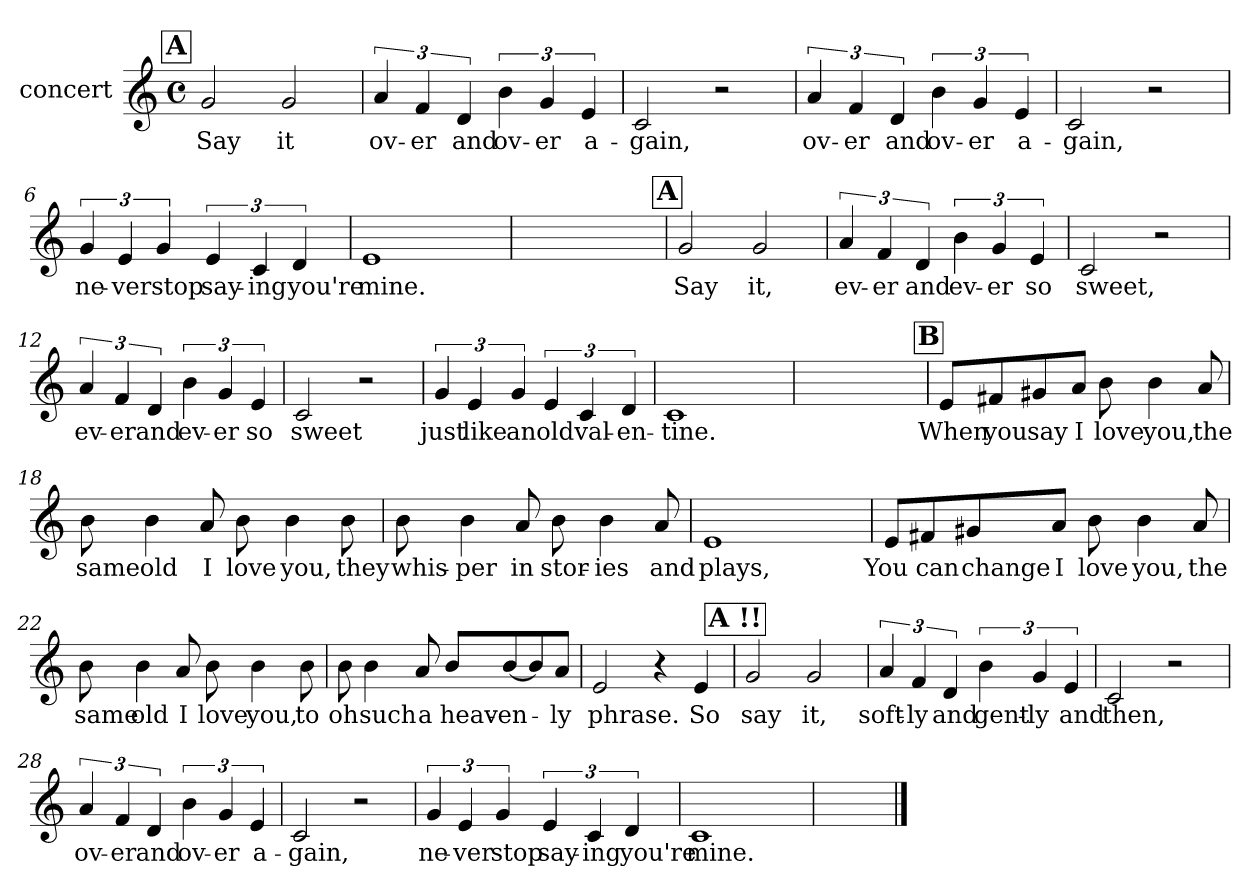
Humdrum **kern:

**kern	**text
*part1	*part1
*staff1	*staff1
*I"concert	*
*clefG2	*
*k[]	*
*C:	*
*M4/4	*
*met(c)	*
!!LO:REH:place=s1:a:t=A
=1	=1
!	!LO:LY:b
*^	*
2g/	2ryy	Say
!	!	!LO:LY:b
2g/	2ryy	it
=2	=2	=2
!	!	!LO:LY:b
6a/	2ryy	ov-
!	!	!LO:LY:b
6f/	.	-er
!	!	!LO:LY:b
6d/	.	and
!	!	!LO:LY:b
6b\	2ryy	ov-
!	!	!LO:LY:b
6g/	.	-er
!	!	!LO:LY:b
6e/	.	a-
=3	=3	=3
!	!	!LO:LY:b
2c/	2ryy	-gain,
2r	2ryy	.
=4	=4	=4
!	!	!LO:LY:b
6a/	2ryy	ov-
!	!	!LO:LY:b
6f/	.	-er
!	!	!LO:LY:b
6d/	.	and
!	!	!LO:LY:b
6b\	2ryy	ov-
!	!	!LO:LY:b
6g/	.	-er
!	!	!LO:LY:b
6e/	.	a-
!!LO:LB:g=z	!!
=5	=5	=5
!	!	!LO:LY:b
2c/	2ryy	-gain,
2r	2ryy	.
=6	=6	=6
!	!	!LO:LY:b
6g/	2ryy	ne-
!	!	!LO:LY:b
6e/	.	-ver
!	!	!LO:LY:b
6g/	.	stop
!	!	!LO:LY:b
6e/	2ryy	say-
!	!	!LO:LY:b
6c/	.	-ing
!	!	!LO:LY:b
6d/	.	you're
=7	=7	=7
!	!	!LO:LY:b
1e	2ryy	mine.
.	2ryy	.
*v	*v	*
=8	=8
2ryy	.
2ryy	.
!!LO:LB:g=z
!!LO:REH:place=s1:a:t=A
=9	=9
!	!LO:LY:b
*^	*
2g/	2ryy	Say
!	!	!LO:LY:b
2g/	2ryy	it,
=10	=10	=10
!	!	!LO:LY:b
6a/	2ryy	ev-
!	!	!LO:LY:b
6f/	.	-er
!	!	!LO:LY:b
6d/	.	and
!	!	!LO:LY:b
6b\	2ryy	ev-
!	!	!LO:LY:b
6g/	.	-er
!	!	!LO:LY:b
6e/	.	so
=11	=11	=11
!	!	!LO:LY:b
2c/	2ryy	sweet,
2r	2ryy	.
=12	=12	=12
!	!	!LO:LY:b
6a/	2ryy	ev-
!	!	!LO:LY:b
6f/	.	-er
!	!	!LO:LY:b
6d/	.	and
!	!	!LO:LY:b
6b\	2ryy	ev-
!	!	!LO:LY:b
6g/	.	-er
!	!	!LO:LY:b
6e/	.	so
!!LO:LB:g=z	!!
=13	=13	=13
!	!	!LO:LY:b
2c/	2ryy	sweet
2r	2ryy	.
=14	=14	=14
!	!	!LO:LY:b
6g/	2ryy	just
!	!	!LO:LY:b
6e/	.	like
!	!	!LO:LY:b
6g/	.	an
!	!	!LO:LY:b
6e/	2ryy	old
!	!	!LO:LY:b
6c/	.	val-
!	!	!LO:LY:b
6d/	.	-en-
=15	=15	=15
!	!	!LO:LY:b
1c	2ryy	-tine.
.	2ryy	.
*v	*v	*
=16	=16
2ryy	.
2ryy	.
!!LO:LB:g=z
!!LO:REH:place=s1:a:t=B
=17	=17
!	!LO:LY:b
*^	*
8e/L	2ryy	When
!	!	!LO:LY:b
8f#X/	.	you
!	!	!LO:LY:b
8g#X/	.	say
!	!	!LO:LY:b
8a/J	.	I
!	!	!LO:LY:b
8b\	2ryy	love
!	!	!LO:LY:b
4b\	.	you,
!	!	!LO:LY:b
8a/	.	the
=18	=18	=18
!	!	!LO:LY:b
8b\	2ryy	same
!	!	!LO:LY:b
4b\	.	old
!	!	!LO:LY:b
8a/	.	I
!	!	!LO:LY:b
8b\	2ryy	love
!	!	!LO:LY:b
4b\	.	you,
!	!	!LO:LY:b
8b\	.	they
=19	=19	=19
!	!	!LO:LY:b
8b\	2ryy	whis-
!	!	!LO:LY:b
4b\	.	-per
!	!	!LO:LY:b
8a/	.	in
!	!	!LO:LY:b
8b\	2ryy	stor-
!	!	!LO:LY:b
4b\	.	-ies
!	!	!LO:LY:b
8a/	.	and
=20	=20	=20
!	!	!LO:LY:b
1e	2ryy	plays,
.	2ryy	.
!!LO:LB:g=z	!!
=21	=21	=21
!	!	!LO:LY:b
8e/L	2ryy	You
!	!	!LO:LY:b
8f#X/	.	can
!	!	!LO:LY:b
8g#X/	.	change
!	!	!LO:LY:b
8a/J	.	I
!	!	!LO:LY:b
8b\	2ryy	love
!	!	!LO:LY:b
4b\	.	you,
!	!	!LO:LY:b
8a/	.	the
=22	=22	=22
!	!	!LO:LY:b
8b\	2ryy	same
!	!	!LO:LY:b
4b\	.	old
!	!	!LO:LY:b
8a/	.	I
!	!	!LO:LY:b
8b\	2ryy	love
!	!	!LO:LY:b
4b\	.	you,
!	!	!LO:LY:b
8b\	.	to
=23	=23	=23
!	!	!LO:LY:b
8b\	2ryy	oh
!	!	!LO:LY:b
4b\	.	such
!	!	!LO:LY:b
8a/	.	a
!	!	!LO:LY:b
8b/L	2ryy	heav-
!	!	!LO:LY:b
[8b/	.	-en-
8b/]	.	.
!	!	!LO:LY:b
8a/J	.	-ly
=24	=24	=24
!	!	!LO:LY:b
2e/	2ryy	phrase.
4r	2ryy	.
!	!	!LO:LY:b
4e/	.	So
!!LO:LB:g=z	!!
!!LO:REH:place=s1:a:t=A	!!
=25	=25	=25
!	!	!LO:LY:b
2g/	2ryy	say
!	!	!LO:LY:b
2g/	2ryy	it,
=26	=26	=26
!	!	!LO:LY:b
6a/	2ryy	soft-
!	!	!LO:LY:b
6f/	.	-ly
!	!	!LO:LY:b
6d/	.	and
!	!	!LO:LY:b
6b\	2ryy	gent-
!	!	!LO:LY:b
6g/	.	-ly
!	!	!LO:LY:b
6e/	.	and
=27	=27	=27
!	!	!LO:LY:b
2c/	2ryy	then,
2r	2ryy	.
=28	=28	=28
!	!	!LO:LY:b
6a/	2ryy	ov-
!	!	!LO:LY:b
6f/	.	-er
!	!	!LO:LY:b
6d/	.	and
!	!	!LO:LY:b
6b\	2ryy	ov-
!	!	!LO:LY:b
6g/	.	-er
!	!	!LO:LY:b
6e/	.	a-
!!LO:LB:g=z	!!
=29	=29	=29
!	!	!LO:LY:b
2c/	2ryy	-gain,
2r	2ryy	.
=30	=30	=30
!	!	!LO:LY:b
6g/	2ryy	ne-
!	!	!LO:LY:b
6e/	.	-ver
!	!	!LO:LY:b
6g/	.	stop
!	!	!LO:LY:b
6e/	2ryy	say-
!	!	!LO:LY:b
6c/	.	-ing
!	!	!LO:LY:b
6d/	.	you're
=31	=31	=31
!	!	!LO:LY:b
1c	2ryy	mine.
.	2ryy	.
*v	*v	*
=32	=32
2ryy	.
==	==
*-	*-
